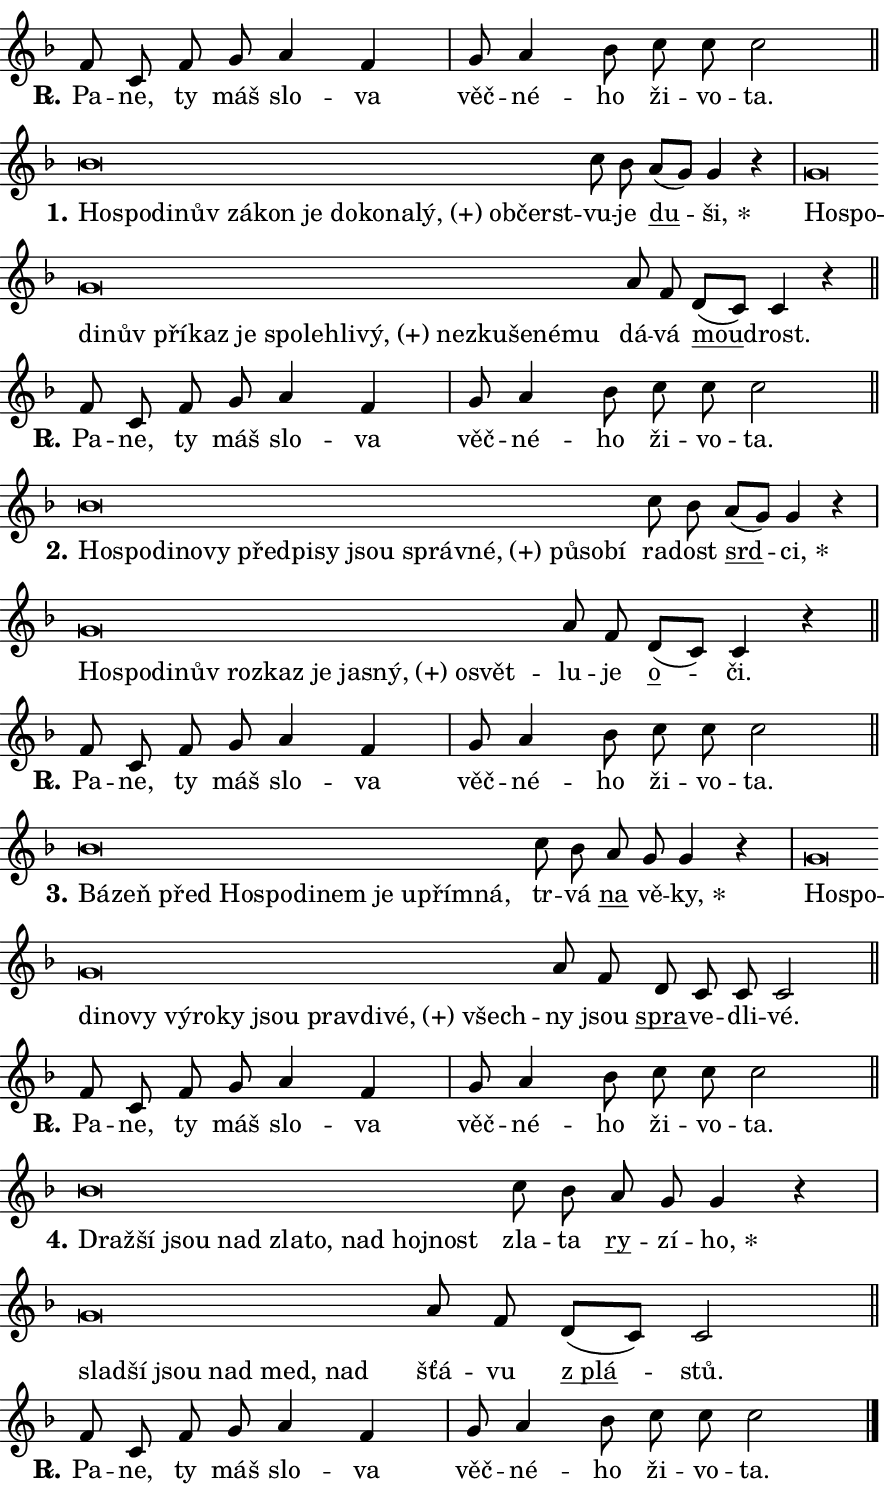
\version "2.24.0"
\header { tagline = "" }
\paper {
  indent = 0\cm
  top-margin = 0\cm
  right-margin = 0.13\cm % to fit lyric hyphens
  bottom-margin = 0\cm
  left-margin = 0\cm
  paper-width = 15\cm
  page-breaking = #ly:one-page-breaking
  system-system-spacing.basic-distance = #11
  score-system-spacing.basic-distance = #11
  ragged-last = ##f
}


%% Author: Thomas Morley
%% https://lists.gnu.org/archive/html/lilypond-user/2020-05/msg00002.html
#(define (line-position grob)
"Returns position of @var[grob} in current system:
   @code{'start}, if at first time-step
   @code{'end}, if at last time-step
   @code{'middle} otherwise
"
  (let* ((col (ly:item-get-column grob))
         (ln (ly:grob-object col 'left-neighbor))
         (rn (ly:grob-object col 'right-neighbor))
         (col-to-check-left (if (ly:grob? ln) ln col))
         (col-to-check-right (if (ly:grob? rn) rn col))
         (break-dir-left
           (and
             (ly:grob-property col-to-check-left 'non-musical #f)
             (ly:item-break-dir col-to-check-left)))
         (break-dir-right
           (and
             (ly:grob-property col-to-check-right 'non-musical #f)
             (ly:item-break-dir col-to-check-right))))
        (cond ((eqv? 1 break-dir-left) 'start)
              ((eqv? -1 break-dir-right) 'end)
              (else 'middle))))

#(define (tranparent-at-line-position vctor)
  (lambda (grob)
  "Relying on @code{line-position} select the relevant enry from @var{vctor}.
Used to determine transparency,"
    (case (line-position grob)
      ((end) (not (vector-ref vctor 0)))
      ((middle) (not (vector-ref vctor 1)))
      ((start) (not (vector-ref vctor 2))))))

noteHeadBreakVisibility =
#(define-music-function (break-visibility)(vector?)
"Makes @code{NoteHead}s transparent relying on @var{break-visibility}"
#{
  \override NoteHead.transparent =
    #(tranparent-at-line-position break-visibility)
#})

#(define delete-ledgers-for-transparent-note-heads
  (lambda (grob)
    "Reads whether a @code{NoteHead} is transparent.
If so this @code{NoteHead} is removed from @code{'note-heads} from
@var{grob}, which is supposed to be @code{LedgerLineSpanner}.
As a result ledgers are not printed for this @code{NoteHead}"
    (let* ((nhds-array (ly:grob-object grob 'note-heads))
           (nhds-list
             (if (ly:grob-array? nhds-array)
                 (ly:grob-array->list nhds-array)
                 '()))
           ;; Relies on the transparent-property being done before
           ;; Staff.LedgerLineSpanner.after-line-breaking is executed.
           ;; This is fragile ...
           (to-keep
             (remove
               (lambda (nhd)
                 (ly:grob-property nhd 'transparent #f))
               nhds-list)))
      ;; TODO find a better method to iterate over grob-arrays, similiar
      ;; to filter/remove etc for lists
      ;; For now rebuilt from scratch
      (set! (ly:grob-object grob 'note-heads)  '())
      (for-each
        (lambda (nhd)
          (ly:pointer-group-interface::add-grob grob 'note-heads nhd))
        to-keep))))

squashNotes = {
  \override NoteHead.X-extent = #'(-0.2 . 0.2)
  \override NoteHead.Y-extent = #'(-0.75 . 0)
  \override NoteHead.stencil =
    #(lambda (grob)
       (let ((pos (ly:grob-property grob 'staff-position)))
         (begin
           (if (< pos -7) (display "ERROR: Lower brevis then expected\n") (display ""))
           (if (<= pos -6) ly:text-interface::print ly:note-head::print))))
}
unSquashNotes = {
  \revert NoteHead.X-extent
  \revert NoteHead.Y-extent
  \revert NoteHead.stencil
}

hideNotes = \noteHeadBreakVisibility #begin-of-line-visible
unHideNotes = \noteHeadBreakVisibility #all-visible

% work-around for resetting accidentals
% https://lilypond.org/doc/v2.23/Documentation/notation/displaying-rhythms#unmetered-music
cadenzaMeasure = {
  \cadenzaOff
  \partial 1024 s1024
  \cadenzaOn
}

#(define-markup-command (accent layout props text) (markup?)
  "Underline accented syllable"
  (interpret-markup layout props
    #{\markup \override #'(offset . 4.3) \underline { #text }#}))

responsum = \markup \concat {
  "R" \hspace #-1.05 \path #0.1 #'((moveto 0 0.07) (lineto 0.9 0.8)) \hspace #0.05 "."
}

spaceSize = #0.6828661417322834 % exact space size for TeX Gyre Schola

\layout {
  \context {
    \Staff
    \remove "Time_signature_engraver"
    \override LedgerLineSpanner.after-line-breaking = #delete-ledgers-for-transparent-note-heads
  }
  \context {
    \Lyrics {
      \override LyricSpace.minimum-distance = \spaceSize
      \override LyricText.font-name = #"TeX Gyre Schola"
      \override LyricText.font-size = 1
      \override StanzaNumber.font-name = #"TeX Gyre Schola Bold"
      \override StanzaNumber.font-size = 1
    }
  }
  \context {
    \Score 
    \override NoteHead.text =
      #(lambda (grob) 
        (let ((pos (ly:grob-property grob 'staff-position)))
          #{\markup {
            \combine
              \halign #-0.55 \raise #(if (= pos -6) 0 0.5) \override #'(thickness . 2) \draw-line #'(3.2 . 0)
              \musicglyph "noteheads.sM1"
          }#}))
  }
}

% magnetic-lyrics.ily
%
%   written by
%     Jean Abou Samra <jean@abou-samra.fr>
%     Werner Lemberg <wl@gnu.org>
%
%   adapted by
%     Jiri Hon <jiri.hon@gmail.com>
%
% Version 2022-Apr-15

% https://www.mail-archive.com/lilypond-user@gnu.org/msg149350.html

#(define (Left_hyphen_pointer_engraver context)
   "Collect syllable-hyphen-syllable occurrences in lyrics and store
them in properties.  This engraver only looks to the left.  For
example, if the lyrics input is @code{foo -- bar}, it does the
following.

@itemize @bullet
@item
Set the @code{text} property of the @code{LyricHyphen} grob between
@q{foo} and @q{bar} to @code{foo}.

@item
Set the @code{left-hyphen} property of the @code{LyricText} grob with
text @q{foo} to the @code{LyricHyphen} grob between @q{foo} and
@q{bar}.
@end itemize

Use this auxiliary engraver in combination with the
@code{lyric-@/text::@/apply-@/magnetic-@/offset!} hook."
   (let ((hyphen #f)
         (text #f))
     (make-engraver
      (acknowledgers
       ((lyric-syllable-interface engraver grob source-engraver)
        (set! text grob)))
      (end-acknowledgers
       ((lyric-hyphen-interface engraver grob source-engraver)
        ;(when (not (grob::has-interface grob 'lyric-space-interface))
          (set! hyphen grob)));)
      ((stop-translation-timestep engraver)
       (when (and text hyphen)
         (ly:grob-set-object! text 'left-hyphen hyphen))
       (set! text #f)
       (set! hyphen #f)))))

#(define (lyric-text::apply-magnetic-offset! grob)
   "If the space between two syllables is less than the value in
property @code{LyricText@/.details@/.squash-threshold}, move the right
syllable to the left so that it gets concatenated with the left
syllable.

Use this function as a hook for
@code{LyricText@/.after-@/line-@/breaking} if the
@code{Left_@/hyphen_@/pointer_@/engraver} is active."
   (let ((hyphen (ly:grob-object grob 'left-hyphen #f)))
     (when hyphen
       (let ((left-text (ly:spanner-bound hyphen LEFT)))
         (when (grob::has-interface left-text 'lyric-syllable-interface)
           (let* ((common (ly:grob-common-refpoint grob left-text X))
                  (this-x-ext (ly:grob-extent grob common X))
                  (left-x-ext
                   (begin
                     ;; Trigger magnetism for left-text.
                     (ly:grob-property left-text 'after-line-breaking)
                     (ly:grob-extent left-text common X)))
                  ;; `delta` is the gap width between two syllables.
                  (delta (- (interval-start this-x-ext)
                            (interval-end left-x-ext)))
                  (details (ly:grob-property grob 'details))
                  (threshold (assoc-get 'squash-threshold details 0.2)))
             (when (< delta threshold)
               (let* (;; We have to manipulate the input text so that
                      ;; ligatures crossing syllable boundaries are not
                      ;; disabled.  For languages based on the Latin
                      ;; script this is essentially a beautification.
                      ;; However, for non-Western scripts it can be a
                      ;; necessity.
                      (lt (ly:grob-property left-text 'text))
                      (rt (ly:grob-property grob 'text))
                      (is-space (grob::has-interface hyphen 'lyric-space-interface))
                      (space (if is-space " " ""))
                      (extra-delta (if is-space spaceSize 0))
                      ;; Append new syllable.
                      (ltrt-space (if (and (string? lt) (string? rt))
                                (string-append lt space rt)
                                (make-concat-markup (list lt space rt))))
                      ;; Right-align `ltrt` to the right side.
                      (ltrt-space-markup (grob-interpret-markup
                               grob
                               (make-translate-markup
                                (cons (interval-length this-x-ext) 0)
                                (make-right-align-markup ltrt-space)))))
                 (begin
                   ;; Don't print `left-text`.
                   (ly:grob-set-property! left-text 'stencil #f)
                   ;; Set text and stencil (which holds all collected
                   ;; syllables so far) and shift it to the left.
                   (ly:grob-set-property! grob 'text ltrt-space)
                   (ly:grob-set-property! grob 'stencil ltrt-space-markup)
                   (ly:grob-translate-axis! grob (- (- delta extra-delta)) X))))))))))


#(define (lyric-hyphen::displace-bounds-first grob)
   ;; Make very sure this callback isn't triggered too early.
   (let ((left (ly:spanner-bound grob LEFT))
         (right (ly:spanner-bound grob RIGHT)))
     (ly:grob-property left 'after-line-breaking)
     (ly:grob-property right 'after-line-breaking)
     (ly:lyric-hyphen::print grob)))

squashThreshold = #0.4

\layout {
  \context {
    \Lyrics
    \consists #Left_hyphen_pointer_engraver
    \override LyricText.after-line-breaking =
      #lyric-text::apply-magnetic-offset!
    \override LyricHyphen.stencil = #lyric-hyphen::displace-bounds-first
    \override LyricText.details.squash-threshold = \squashThreshold
    \override LyricHyphen.minimum-distance = 0
    \override LyricHyphen.minimum-length = \squashThreshold
  }
}

squashText = \override LyricText.details.squash-threshold = 9999
unSquashText = \override LyricText.details.squash-threshold = \squashThreshold

leftText = \override LyricText.self-alignment-X = #LEFT
unLeftText = \revert LyricText.self-alignment-X

starOffset = #(lambda (grob) 
                (let ((x_offset (ly:self-alignment-interface::aligned-on-x-parent grob)))
                  (if (= x_offset 0) 0 (+ x_offset 1.2))))

star = #(define-music-function (syllable)(string?)
"Append star separator at the end of a syllable"
#{
  \once \override LyricText.X-offset = #starOffset
  \lyricmode { \markup {
    #syllable
    \override #'((font-name . "TeX Gyre Schola Bold")) \hspace #0.2 \lower #0.65 \larger "*"
  } }
#})

starAccent = #(define-music-function (syllable)(string?)
"Append star separator at the end of a syllable and make accent"
#{
  \once \override LyricText.X-offset = #starOffset
  \lyricmode { \markup {
    \accent #syllable
    \override #'((font-name . "TeX Gyre Schola Bold")) \hspace #0.2 \lower #0.65 \larger "*"
  } }
#})

breath = #(define-music-function (syllable)(string?)
"Append breathing indicator at the end of a syllable"
#{
  \lyricmode { \markup { #syllable "+" } }
#})

optionalBreath = #(define-music-function (syllable)(string?)
"Append optional breathing indicator at the end of a syllable"
#{
  \lyricmode { \markup { #syllable "(+)" } }
#})


\score {
    <<
        \new Voice = "melody" { \cadenzaOn \key f \major \relative { f'8 c f g a4 f \cadenzaMeasure \bar "|" g8 a4 bes8 \bar "" c c c2 \cadenzaMeasure \bar "||" \break } }
        \new Lyrics \lyricsto "melody" { \lyricmode { \set stanza = \responsum
Pa -- ne, ty máš slo -- va věč -- né -- ho ži -- vo -- ta. } }
    >>
    \layout {}
}

\score {
    <<
        \new Voice = "melody" { \cadenzaOn \key f \major \relative { \squashNotes bes'\breve*1/16 \hideNotes \breve*1/16 \bar "" \breve*1/16 \bar "" \breve*1/16 \bar "" \breve*1/16 \bar "" \breve*1/16 \bar "" \breve*1/16 \bar "" \breve*1/16 \bar "" \breve*1/16 \bar "" \breve*1/16 \bar "" \breve*1/16 \bar "" \breve*1/16 \breve*1/16 \bar "" \unHideNotes \unSquashNotes c8 bes \bar "" a[( g)] g4 r \cadenzaMeasure \bar "|" \squashNotes g\breve*1/16 \hideNotes \breve*1/16 \bar "" \breve*1/16 \bar "" \breve*1/16 \bar "" \breve*1/16 \bar "" \breve*1/16 \bar "" \breve*1/16 \bar "" \breve*1/16 \bar "" \breve*1/16 \bar "" \breve*1/16 \bar "" \breve*1/16 \bar "" \breve*1/16 \bar "" \breve*1/16 \bar "" \breve*1/16 \bar "" \breve*1/16 \breve*1/16 \bar "" \unHideNotes \unSquashNotes a8 f \bar "" d[( c)] c4 r \cadenzaMeasure \bar "||" \break } }
        \new Lyrics \lyricsto "melody" { \lyricmode { \set stanza = "1."
\leftText Ho -- \squashText spo -- di -- nův zá -- kon je do -- ko -- na -- \optionalBreath lý, ob -- čerst -- \unLeftText \unSquashText vu -- je \markup \accent du -- \star ši, \leftText Ho -- \squashText spo -- di -- nův pří -- kaz je spo -- leh -- li -- \optionalBreath vý, ne -- zku -- še -- né -- mu \unLeftText \unSquashText dá -- vá \markup \accent mou -- drost. } }
    >>
    \layout {}
}

\score {
    <<
        \new Voice = "melody" { \cadenzaOn \key f \major \relative { f'8 c f g a4 f \cadenzaMeasure \bar "|" g8 a4 bes8 \bar "" c c c2 \cadenzaMeasure \bar "||" \break } }
        \new Lyrics \lyricsto "melody" { \lyricmode { \set stanza = \responsum
Pa -- ne, ty máš slo -- va věč -- né -- ho ži -- vo -- ta. } }
    >>
    \layout {}
}

\score {
    <<
        \new Voice = "melody" { \cadenzaOn \key f \major \relative { \squashNotes bes'\breve*1/16 \hideNotes \breve*1/16 \bar "" \breve*1/16 \bar "" \breve*1/16 \bar "" \breve*1/16 \bar "" \breve*1/16 \bar "" \breve*1/16 \bar "" \breve*1/16 \bar "" \breve*1/16 \bar "" \breve*1/16 \bar "" \breve*1/16 \bar "" \breve*1/16 \bar "" \breve*1/16 \breve*1/16 \bar "" \unHideNotes \unSquashNotes c8 bes \bar "" a[( g)] g4 r \cadenzaMeasure \bar "|" \squashNotes g\breve*1/16 \hideNotes \breve*1/16 \bar "" \breve*1/16 \bar "" \breve*1/16 \bar "" \breve*1/16 \bar "" \breve*1/16 \bar "" \breve*1/16 \bar "" \breve*1/16 \bar "" \breve*1/16 \bar "" \breve*1/16 \breve*1/16 \bar "" \unHideNotes \unSquashNotes a8 f \bar "" d[( c)] c4 r \cadenzaMeasure \bar "||" \break } }
        \new Lyrics \lyricsto "melody" { \lyricmode { \set stanza = "2."
\leftText Ho -- \squashText spo -- di -- no -- vy před -- pi -- sy jsou správ -- \optionalBreath né, pů -- so -- bí \unLeftText \unSquashText ra -- dost \markup \accent srd -- \star ci, \leftText Ho -- \squashText spo -- di -- nův roz -- kaz je ja -- \optionalBreath sný, o -- svět -- \unLeftText \unSquashText lu -- je \markup \accent o -- či. } }
    >>
    \layout {}
}

\score {
    <<
        \new Voice = "melody" { \cadenzaOn \key f \major \relative { f'8 c f g a4 f \cadenzaMeasure \bar "|" g8 a4 bes8 \bar "" c c c2 \cadenzaMeasure \bar "||" \break } }
        \new Lyrics \lyricsto "melody" { \lyricmode { \set stanza = \responsum
Pa -- ne, ty máš slo -- va věč -- né -- ho ži -- vo -- ta. } }
    >>
    \layout {}
}

\score {
    <<
        \new Voice = "melody" { \cadenzaOn \key f \major \relative { \squashNotes bes'\breve*1/16 \hideNotes \breve*1/16 \bar "" \breve*1/16 \bar "" \breve*1/16 \bar "" \breve*1/16 \bar "" \breve*1/16 \bar "" \breve*1/16 \bar "" \breve*1/16 \bar "" \breve*1/16 \bar "" \breve*1/16 \breve*1/16 \bar "" \unHideNotes \unSquashNotes c8 bes \bar "" a g g4 r \cadenzaMeasure \bar "|" \squashNotes g\breve*1/16 \hideNotes \breve*1/16 \bar "" \breve*1/16 \bar "" \breve*1/16 \bar "" \breve*1/16 \bar "" \breve*1/16 \bar "" \breve*1/16 \bar "" \breve*1/16 \bar "" \breve*1/16 \bar "" \breve*1/16 \bar "" \breve*1/16 \bar "" \breve*1/16 \breve*1/16 \bar "" \unHideNotes \unSquashNotes a8 f \bar "" d c c c2 \cadenzaMeasure \bar "||" \break } }
        \new Lyrics \lyricsto "melody" { \lyricmode { \set stanza = "3."
\leftText Bá -- \squashText zeň před Ho -- spo -- di -- nem je u -- přím -- ná, \unLeftText \unSquashText tr -- vá \markup \accent na vě -- \star ky, \leftText Ho -- \squashText spo -- di -- no -- vy vý -- ro -- ky jsou prav -- di -- \optionalBreath vé, všech -- \unLeftText \unSquashText ny jsou \markup \accent spra -- ve -- dli -- vé. } }
    >>
    \layout {}
}

\score {
    <<
        \new Voice = "melody" { \cadenzaOn \key f \major \relative { f'8 c f g a4 f \cadenzaMeasure \bar "|" g8 a4 bes8 \bar "" c c c2 \cadenzaMeasure \bar "||" \break } }
        \new Lyrics \lyricsto "melody" { \lyricmode { \set stanza = \responsum
Pa -- ne, ty máš slo -- va věč -- né -- ho ži -- vo -- ta. } }
    >>
    \layout {}
}

\score {
    <<
        \new Voice = "melody" { \cadenzaOn \key f \major \relative { \squashNotes bes'\breve*1/16 \hideNotes \breve*1/16 \bar "" \breve*1/16 \bar "" \breve*1/16 \bar "" \breve*1/16 \bar "" \breve*1/16 \bar "" \breve*1/16 \bar "" \breve*1/16 \breve*1/16 \bar "" \unHideNotes \unSquashNotes c8 bes \bar "" a g g4 r \cadenzaMeasure \bar "|" \squashNotes g\breve*1/16 \hideNotes \breve*1/16 \bar "" \breve*1/16 \bar "" \breve*1/16 \bar "" \breve*1/16 \breve*1/16 \bar "" \unHideNotes \unSquashNotes a8 f \bar "" d[( c)] c2 \cadenzaMeasure \bar "||" \break } }
        \new Lyrics \lyricsto "melody" { \lyricmode { \set stanza = "4."
\leftText Draž -- \squashText ší jsou nad zla -- to, nad hoj -- nost \unLeftText \unSquashText zla -- ta \markup \accent ry -- zí -- \star ho, \leftText slad -- \squashText ší jsou nad med, nad \unLeftText \unSquashText šťá -- vu \markup \accent "z plá" -- stů. } }
    >>
    \layout {}
}

\score {
    <<
        \new Voice = "melody" { \cadenzaOn \key f \major \relative { f'8 c f g a4 f \cadenzaMeasure \bar "|" g8 a4 bes8 \bar "" c c c2 \cadenzaMeasure \bar "||" \break } \bar "|." }
        \new Lyrics \lyricsto "melody" { \lyricmode { \set stanza = \responsum
Pa -- ne, ty máš slo -- va věč -- né -- ho ži -- vo -- ta. } }
    >>
    \layout {}
}
